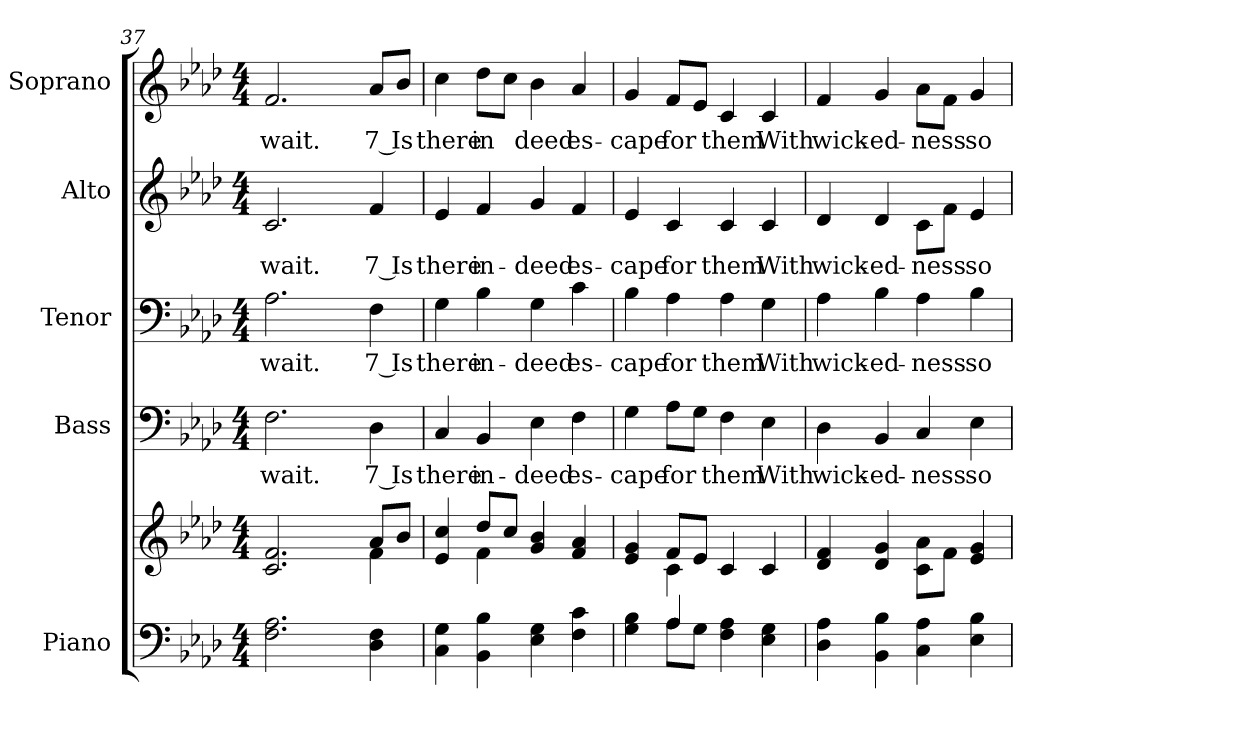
**kern	**kern	**kern	**text	**kern	**text	**kern	**text	**kern	**text
*part5	*part5	*part4	*part4	*part3	*part3	*part2	*part2	*part1	*part1
*staff6	*staff5	*staff4	*staff4	*staff3	*staff3	*staff2	*staff2	*staff1	*staff1
*I"Piano	*	*I"Bass	*	*I"Tenor	*	*I"Alto	*	*I"Soprano	*
*I'Pno.	*	*I'B.	*	*I'T.	*	*I'A.	*	*I'S.	*
*clefF4	*clefG2	*clefF4	*	*clefF4	*	*clefG2	*	*clefG2	*
*k[b-e-a-d-]	*k[b-e-a-d-]	*k[b-e-a-d-]	*	*k[b-e-a-d-]	*	*k[b-e-a-d-]	*	*k[b-e-a-d-]	*
*A-:	*A-:	*A-:	*	*A-:	*	*A-:	*	*A-:	*
*M4/4	*M4/4	*M4/4	*	*M4/4	*	*M4/4	*	*M4/4	*
=37	=37	=37	=37	=37	=37	=37	=37	=37	=37
*	*^	*	*	*	*	*	*	*	*
!	!	!	!	!LO:LY:b:color=#000000	!	!	!	!	!	!
!	!	!	!	!	!	!LO:LY:b:color=#000000	!	!	!	!
!	!	!	!	!	!	!	!	!LO:LY:b:color=#000000	!	!
!	!	!	!	!	!	!	!	!	!	!LO:LY:b:color=#000000
2.Fi\ 2.A-i	2.ci/ 2.fi	2ryy	2.Fi\	wait.	2.A-i\	wait.	2.ci/	wait.	2.fi/	wait.
.	.	4ryy	.	.	.	.	.	.	.	.
!	!	!	!	!LO:LY:b:color=#000000	!	!	!	!	!	!
!	!	!	!	!	!	!LO:LY:b:color=#000000	!	!	!	!
!	!	!	!	!	!	!	!	!LO:LY:b:color=#000000	!	!
!	!	!	!	!	!	!	!	!	!	!LO:LY:b:color=#000000
4D-i\ 4Fi	8a-i/L	4fi\	4D-i\	7 Is	4Fi\	7 Is	4fi/	7 Is	8a-i/L	7 Is
.	8b-i/J	.	.	.	.	.	.	.	8b-i/J	.
!!LO:PB:g=z
=38	=38	=38	=38	=38	=38	=38	=38	=38	=38	=38
!	!	!	!	!LO:LY:b:color=#000000	!	!	!	!	!	!
!	!	!	!	!	!	!LO:LY:b:color=#000000	!	!	!	!
!	!	!	!	!	!	!	!	!LO:LY:b:color=#000000	!	!
!	!	!	!	!	!	!	!	!	!	!LO:LY:b:color=#000000
4Ci\ 4Gi	4e-i/ 4cci	4ryy	4Ci/	there	4Gi\	there	4e-i/	there	4cci\	there
!	!	!	!	!LO:LY:b:color=#000000	!	!	!	!	!	!
!	!	!	!	!	!	!LO:LY:b:color=#000000	!	!	!	!
!	!	!	!	!	!	!	!	!LO:LY:b:color=#000000	!	!
!	!	!	!	!	!	!	!	!	!	!LO:LY:b:color=#000000
4BB-i\ 4B-i	8dd-i/L	4fi\	4BB-i/	in-	4B-i\	in-	4fi/	in-	8dd-i\L	in
.	8cci/J	.	.	.	.	.	.	.	8cci\J	.
!	!	!	!	!LO:LY:b:color=#000000	!	!	!	!	!	!
!	!	!	!	!	!	!LO:LY:b:color=#000000	!	!	!	!
!	!	!	!	!	!	!	!	!LO:LY:b:color=#000000	!	!
!	!	!	!	!	!	!	!	!	!	!LO:LY:b:color=#000000
4E-i\ 4Gi	4gi/ 4b-i	2ryy	4E-i\	-deed	4Gi\	-deed	4gi/	-deed	4b-i\	deed
!	!	!	!	!LO:LY:b:color=#000000	!	!	!	!	!	!
!	!	!	!	!	!	!LO:LY:b:color=#000000	!	!	!	!
!	!	!	!	!	!	!	!	!LO:LY:b:color=#000000	!	!
!	!	!	!	!	!	!	!	!	!	!LO:LY:b:color=#000000
4Fi\ 4ci	4fi/ 4a-i	.	4Fi\	es-	4ci\	es-	4fi/	es-	4a-i/	es-
=39	=39	=39	=39	=39	=39	=39	=39	=39	=39	=39
*^	*	*	*	*	*	*	*	*	*	*
!	!	!	!	!	!LO:LY:b:color=#000000	!	!	!	!	!	!
!	!	!	!	!	!	!	!LO:LY:b:color=#000000	!	!	!	!
!	!	!	!	!	!	!	!	!	!LO:LY:b:color=#000000	!	!
!	!	!	!	!	!	!	!	!	!	!	!LO:LY:b:color=#000000
4Gi\ 4B-i	4ryy	4e-i/ 4gi	4ryy	4Gi\	-cape	4B-i\	-cape	4e-i/	-cape	4gi/	-cape
!	!	!	!	!	!LO:LY:b:color=#000000	!	!	!	!	!	!
!	!	!	!	!	!	!	!LO:LY:b:color=#000000	!	!	!	!
!	!	!	!	!	!	!	!	!	!LO:LY:b:color=#000000	!	!
!	!	!	!	!	!	!	!	!	!	!	!LO:LY:b:color=#000000
4A-i/	8A-i\L	8fi/L	4ci\	8A-i\L	for	4A-i\	for	4ci/	for	8fi/L	for
.	8Gi\J	8e-i/J	.	8Gi\J	.	.	.	.	.	8e-i/J	.
!	!	!	!	!	!LO:LY:b:color=#000000	!	!	!	!	!	!
!	!	!	!	!	!	!	!LO:LY:b:color=#000000	!	!	!	!
!	!	!	!	!	!	!	!	!	!LO:LY:b:color=#000000	!	!
!	!	!	!	!	!	!	!	!	!	!	!LO:LY:b:color=#000000
4Fi\ 4A-i	2ryy	4ci/	2ryy	4Fi\	them	4A-i\	them	4ci/	them	4ci/	them
!	!	!	!	!	!LO:LY:b:color=#000000	!	!	!	!	!	!
!	!	!	!	!	!	!	!LO:LY:b:color=#000000	!	!	!	!
!	!	!	!	!	!	!	!	!	!LO:LY:b:color=#000000	!	!
!	!	!	!	!	!	!	!	!	!	!	!LO:LY:b:color=#000000
4E-i\ 4Gi	.	4ci/	.	4E-i\	With	4Gi\	With	4ci/	With	4ci/	With
*v	*v	*	*	*	*	*	*	*	*	*	*
*	*v	*v	*	*	*	*	*	*	*	*
=40	=40	=40	=40	=40	=40	=40	=40	=40	=40
!	!	!	!LO:LY:b:color=#000000	!	!	!	!	!	!
!	!	!	!	!	!LO:LY:b:color=#000000	!	!	!	!
!	!	!	!	!	!	!	!LO:LY:b:color=#000000	!	!
!	!	!	!	!	!	!	!	!	!LO:LY:b:color=#000000
4D-i\ 4A-i	4d-i/ 4fi	4D-i\	wick-	4A-i\	wick-	4d-i/	wick-	4fi/	wick-
!	!	!	!LO:LY:b:color=#000000	!	!	!	!	!	!
!	!	!	!	!	!LO:LY:b:color=#000000	!	!	!	!
!	!	!	!	!	!	!	!LO:LY:b:color=#000000	!	!
!	!	!	!	!	!	!	!	!	!LO:LY:b:color=#000000
4BB-i\ 4B-i	4d-i/ 4gi	4BB-i/	-ed-	4B-i\	-ed-	4d-i/	-ed-	4gi/	-ed-
!	!	!	!LO:LY:b:color=#000000	!	!	!	!	!	!
!	!	!	!	!	!LO:LY:b:color=#000000	!	!	!	!
!	!	!	!	!	!	!	!LO:LY:b:color=#000000	!	!
!	!	!	!	!	!	!	!	!	!LO:LY:b:color=#000000
4Ci\ 4A-i	8ci\ 8a-iL	4Ci/	-ness	4A-i\	-ness	8ci\L	-ness	8a-i\L	-ness
.	8fi\J	.	.	.	.	8fi\J	.	8fi\J	.
!	!	!	!LO:LY:b:color=#000000	!	!	!	!	!	!
!	!	!	!	!	!LO:LY:b:color=#000000	!	!	!	!
!	!	!	!	!	!	!	!LO:LY:b:color=#000000	!	!
!	!	!	!	!	!	!	!	!	!LO:LY:b:color=#000000
4E-i\ 4B-i	4e-i/ 4gi	4E-i\	so	4B-i\	so	4e-i/	so	4gi/	so
=	=	=	=	=	=	=	=	=	=
*-	*-	*-	*-	*-	*-	*-	*-	*-	*-
